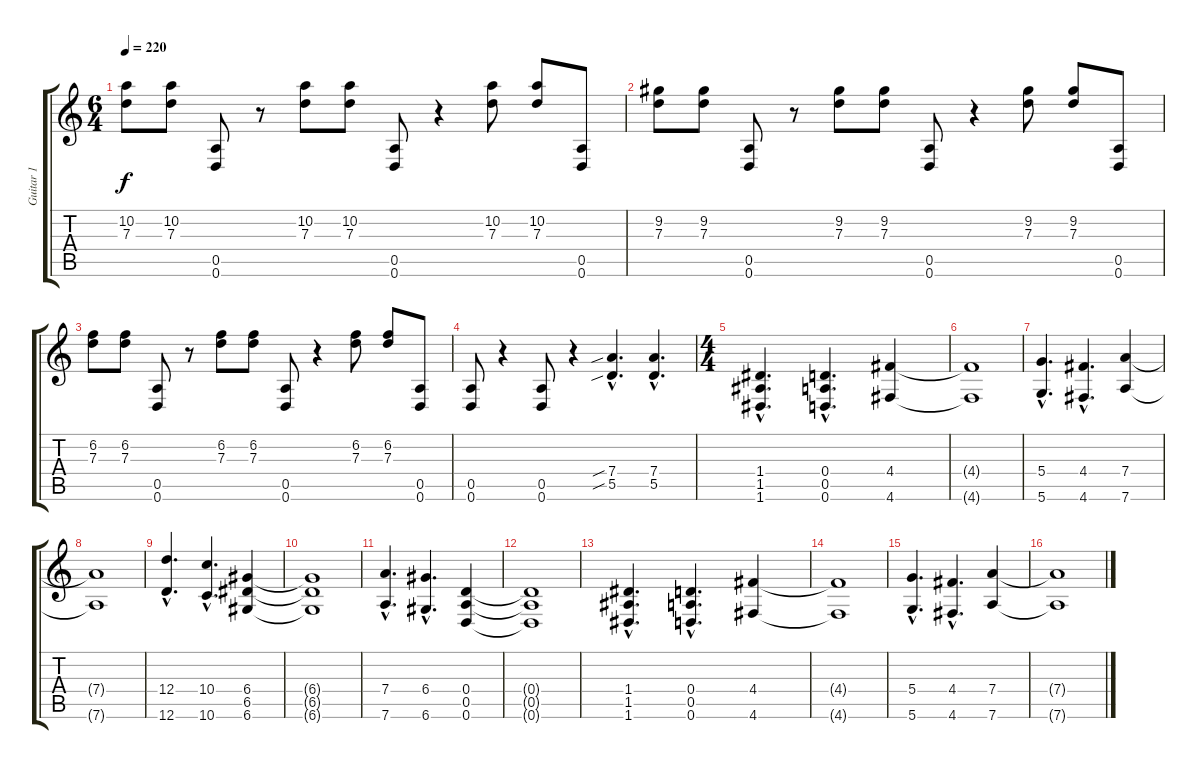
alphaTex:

\track ("Guitar 1" "Guitar 1") {instrument distortionguitar}
\staff {score tabs}
\tuning (E4 B3 G3 D3 A2 D2) {hide}
\ts (6 4)
\tempo 220
\clef g2
\ks c
(10.2 7.3).8{dy f instrument distortionguitar} (10.2 7.3).8 (0.5 0.6).8 r.8 (10.2 7.3).8 (10.2 7.3).8 (0.5 0.6).8 r.4 (10.2 7.3).8 (10.2 7.3).8 (0.5 0.6).8 |
(9.2 7.3).8 (9.2 7.3).8 (0.5 0.6).8 r.8 (9.2 7.3).8 (9.2 7.3).8 (0.5 0.6).8 r.4 (9.2 7.3).8 (9.2 7.3).8 (0.5 0.6).8 |
(6.2 7.3).8 (6.2 7.3).8 (0.5 0.6).8 r.8 (6.2 7.3).8 (6.2 7.3).8 (0.5 0.6).8 r.4 (6.2 7.3).8 (6.2 7.3).8 (0.5 0.6).8 |
(0.5 0.6).8 r.4 (0.5 0.6).8 r.4 (7.4{sib hac} 5.5{sib hac}).4{d} (7.4{hac} 5.5{hac}).4{d} |
\ts (4 4)
(1.4{hac} 1.5{hac} 1.6{hac}).4{d} (0.4{hac} 0.5{hac} 0.6{hac}).4{d} (4.4 4.6).4 |
(4.4{t} 4.6{t}).1 |
(5.4{hac} 5.6{hac}).4{d} (4.4{hac} 4.6{hac}).4{d} (7.4 7.6).4 |
(7.4{t} 7.6{t}).1 |
(12.4{hac} 12.6{hac}).4{d} (10.4{hac} 10.6{hac}).4{d} (6.4 6.5 6.6).4 |
(6.4{t} 6.5{t} 6.6{t}).1 |
(7.4{hac} 7.6{hac}).4{d} (6.4{hac} 6.6{hac}).4{d} (0.4 0.5 0.6).4 |
(0.4{t} 0.5{t} 0.6{t}).1 |
(1.4{hac} 1.5{hac} 1.6{hac}).4{d} (0.4{hac} 0.5{hac} 0.6{hac}).4{d} (4.4 4.6).4 |
(4.4{t} 4.6{t}).1 |
(5.4{hac} 5.6{hac}).4{d} (4.4{hac} 4.6{hac}).4{d} (7.4 7.6).4 |
(7.4{t} 7.6{t}).1
